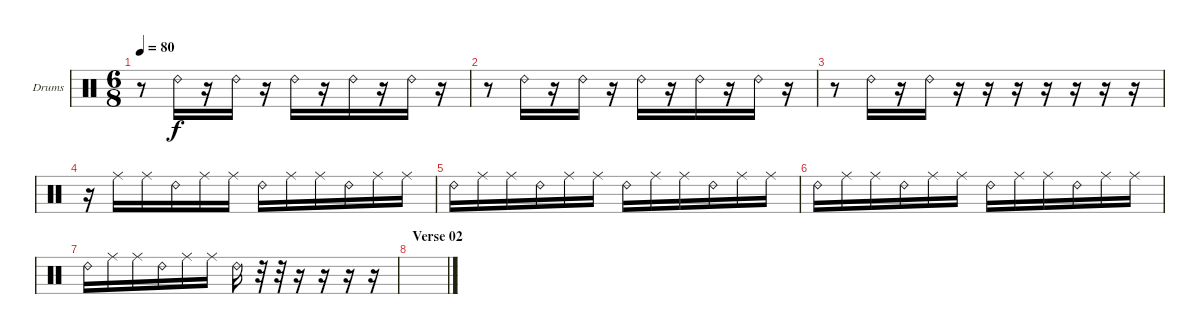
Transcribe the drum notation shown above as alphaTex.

\defaultSystemsLayout 4
\bracketExtendMode groupsimilarinstruments
\firstSystemTrackNameOrientation horizontal
\otherSystemsTrackNameOrientation horizontal
\track ("Raid" "Drums") {instrument percussion}
\staff {score}
\articulation defaults
\ts (6 8)
\tempo 80
\clef neutral
\scale
0.333333
\ks c
r.8{dy f} "Ride (bell) 2".16 r.16 "Ride (bell) 2".16 r.16 "Ride (bell) 2".16 r.16 "Ride (bell) 2".16 r.16 "Ride (bell) 2".16 r.16 |
\scale
0.333333 r.8 "Ride (bell) 2".16 r.16 "Ride (bell) 2".16 r.16 "Ride (bell) 2".16 r.16 "Ride (bell) 2".16 r.16 "Ride (bell) 2".16 r.16 |
\scale
0.333333 r.8 "Ride (bell) 2".16 r.16 "Ride (bell) 2".16 r.16 r.16 r.16 r.16 r.16 r.16 r.16 |
\scale
0.333333 r.16 "Ride (middle)".16 "Ride (middle)".16 "Ride (bell) 2".16 "Ride (middle)".16 "Ride (middle)".16 "Ride (bell) 2".16 "Ride (middle)".16 "Ride (middle)".16 "Ride (bell) 2".16 "Ride (middle)".16 "Ride (middle)".16 |
\scale
0.333333 "Ride (bell) 2".16 "Ride (middle)".16 "Ride (middle)".16 "Ride (bell) 2".16 "Ride (middle)".16 "Ride (middle)".16 "Ride (bell) 2".16 "Ride (middle)".16 "Ride (middle)".16 "Ride (bell) 2".16 "Ride (middle)".16 "Ride (middle)".16 |
\scale
0.333333 "Ride (bell) 2".16 "Ride (middle)".16 "Ride (middle)".16 "Ride (bell) 2".16 "Ride (middle)".16 "Ride (middle)".16 "Ride (bell) 2".16 "Ride (middle)".16 "Ride (middle)".16 "Ride (bell) 2".16 "Ride (middle)".16 "Ride (middle)".16 |
\scale
0.333333 "Ride (bell) 2".16 "Ride (middle)".16 "Ride (middle)".16 "Ride (bell) 2".16 "Ride (middle)".16 "Ride (middle)".16 "Ride (bell) 2".16 r.32 r.32 r.16 r.16 r.16 r.16 |
\section ("" "Verse 02")
\scale
0.333333 |
\scale
0.333333 |
\scale
0.333333 |
\scale
0.333333 |
\scale
0.333333 |
\scale
0.333333 |
\scale
0.333333 |
\scale
0.333333 |
\scale
0.333333
